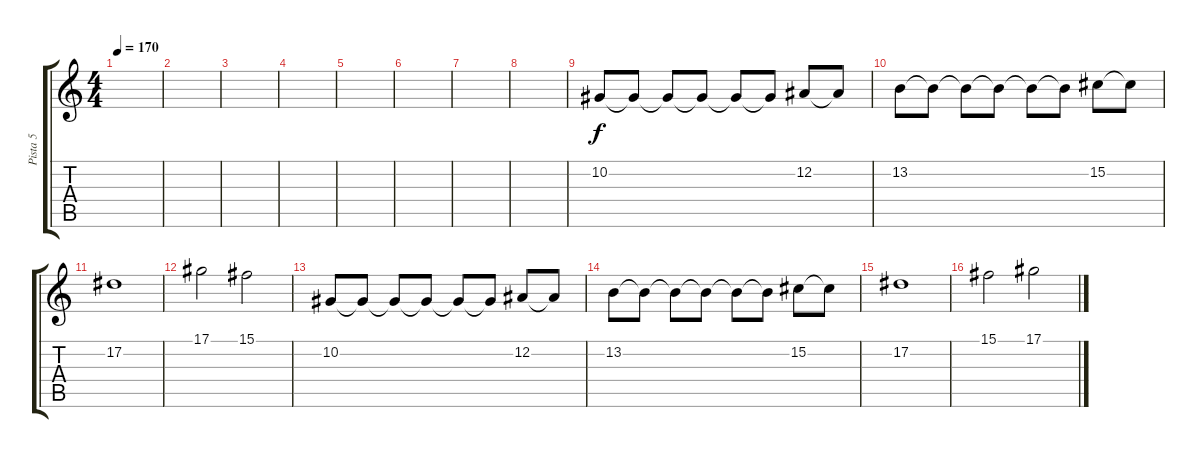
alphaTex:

\track ("Pista 5" "Pista 5") {instrument stringensemble1}
\staff {score tabs}
\tuning (Eb4 Bb3 Gb3 Db3 Ab2 Eb2) {hide}
\ts (4 4)
\tempo 170
\clef g2
\ks c
|
|
|
|
|
|
|
|
10.2.8 10.2{t}.8 10.2{t}.8 10.2{t}.8 10.2{t}.8 10.2{t}.8 12.2.8 12.2{t}.8 |
13.2.8 13.2{t}.8 13.2{t}.8 13.2{t}.8 13.2{t}.8 13.2{t}.8 15.2.8 15.2{t}.8 |
17.2.1 |
17.1.2 15.1.2 |
10.2.8 10.2{t}.8 10.2{t}.8 10.2{t}.8 10.2{t}.8 10.2{t}.8 12.2.8 12.2{t}.8 |
13.2.8 13.2{t}.8 13.2{t}.8 13.2{t}.8 13.2{t}.8 13.2{t}.8 15.2.8 15.2{t}.8 |
17.2.1 |
15.1.2 17.1.2
